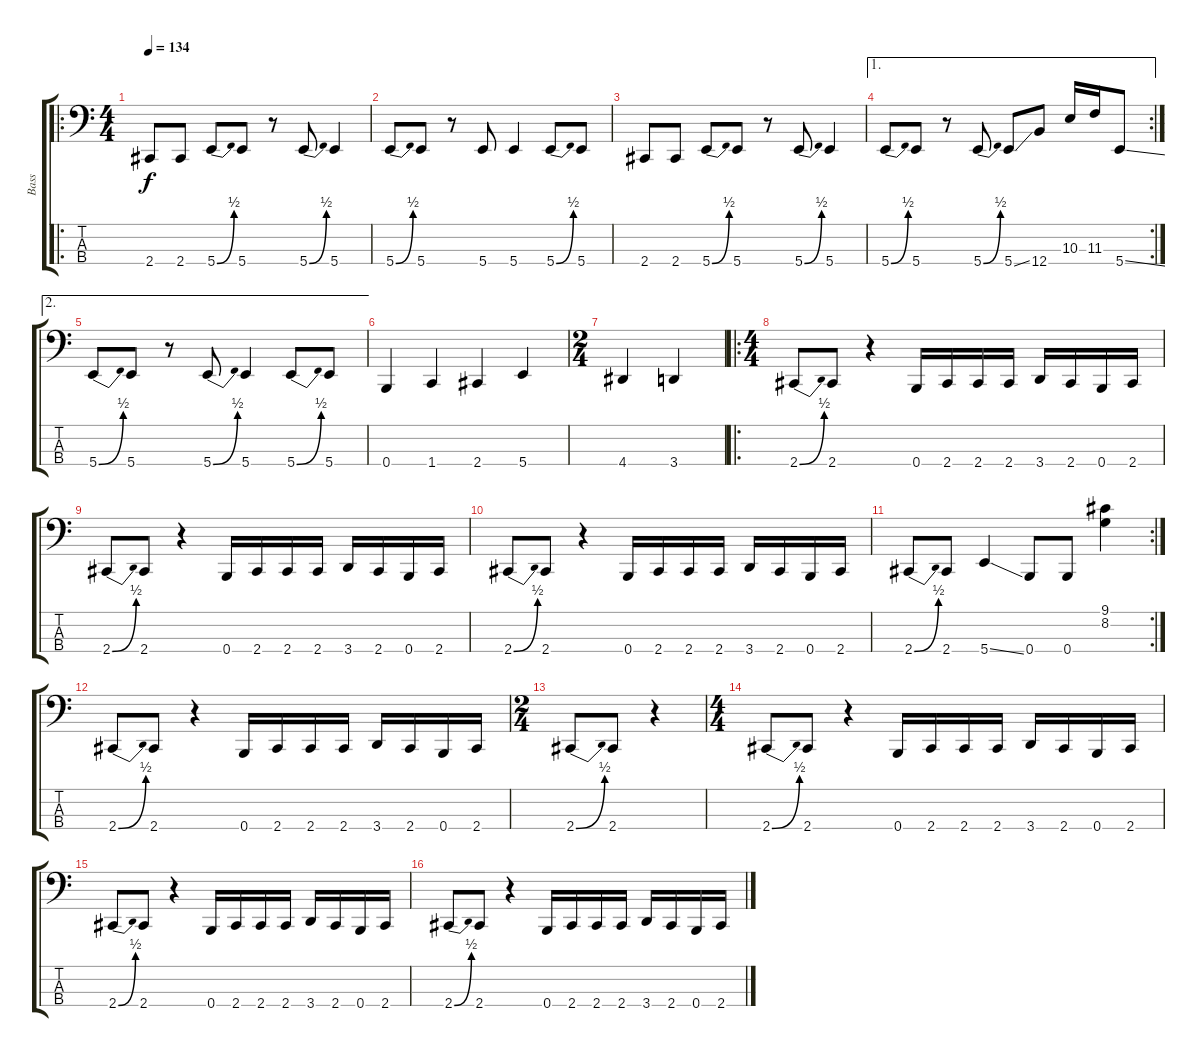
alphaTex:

\track ("Bass" "Bass") {instrument electricbasspick}
\staff {score tabs}
\tuning (E2 B1 Gb1 B0) {hide}
\ro
\ts (4 4)
\tempo 134
\clef f4
\ks c
2.4.8{dy f} 2.4.8 5.4{be (bend 0 0 60 2)}.8 5.4.8 r.8 5.4{be (bend 0 0 60 2)}.8 5.4.4 |
5.4{be (bend 0 0 60 2)}.8 5.4.8 r.8 5.4.8 5.4.4 5.4{be (bend 0 0 60 2)}.8 5.4.8 |
2.4.8 2.4.8 5.4{be (bend 0 0 60 2)}.8 5.4.8 r.8 5.4{be (bend 0 0 60 2)}.8 5.4.4 |
\ae 1
\rc 2
5.4{be (bend 0 0 60 2)}.8 5.4.8 r.8 5.4{be (bend 0 0 60 2)}.8 5.4{ss}.8 12.4.8 10.3.16 11.3.16 5.4{ss}.8 |
\ae 2
5.4{be (bend 0 0 60 2)}.8 5.4.8 r.8 5.4{be (bend 0 0 60 2)}.8 5.4.4 5.4{be (bend 0 0 60 2)}.8 5.4.8 |
0.4.4 1.4.4 2.4.4 5.4.4 |
\ts (2 4)
4.4.4 3.4.4 |
\ro
\ts (4 4)
2.4{be (bend 0 0 60 2)}.8 2.4.8 r.4 0.4.16 2.4.16 2.4.16 2.4.16 3.4.16 2.4.16 0.4.16 2.4.16 |
2.4{be (bend 0 0 60 2)}.8 2.4.8 r.4 0.4.16 2.4.16 2.4.16 2.4.16 3.4.16 2.4.16 0.4.16 2.4.16 |
2.4{be (bend 0 0 60 2)}.8 2.4.8 r.4 0.4.16 2.4.16 2.4.16 2.4.16 3.4.16 2.4.16 0.4.16 2.4.16 |
\rc 2
2.4{be (bend 0 0 60 2)}.8 2.4.8 5.4{ss}.4 0.4.8 0.4.8 (9.1 8.2).4 |
2.4{be (bend 0 0 60 2)}.8 2.4.8 r.4 0.4.16 2.4.16 2.4.16 2.4.16 3.4.16 2.4.16 0.4.16 2.4.16 |
\ts (2 4)
2.4{be (bend 0 0 60 2)}.8 2.4.8 r.4 |
\ts (4 4)
2.4{be (bend 0 0 60 2)}.8 2.4.8 r.4 0.4.16 2.4.16 2.4.16 2.4.16 3.4.16 2.4.16 0.4.16 2.4.16 |
2.4{be (bend 0 0 60 2)}.8 2.4.8 r.4 0.4.16 2.4.16 2.4.16 2.4.16 3.4.16 2.4.16 0.4.16 2.4.16 |
2.4{be (bend 0 0 60 2)}.8 2.4.8 r.4 0.4.16 2.4.16 2.4.16 2.4.16 3.4.16 2.4.16 0.4.16 2.4.16
